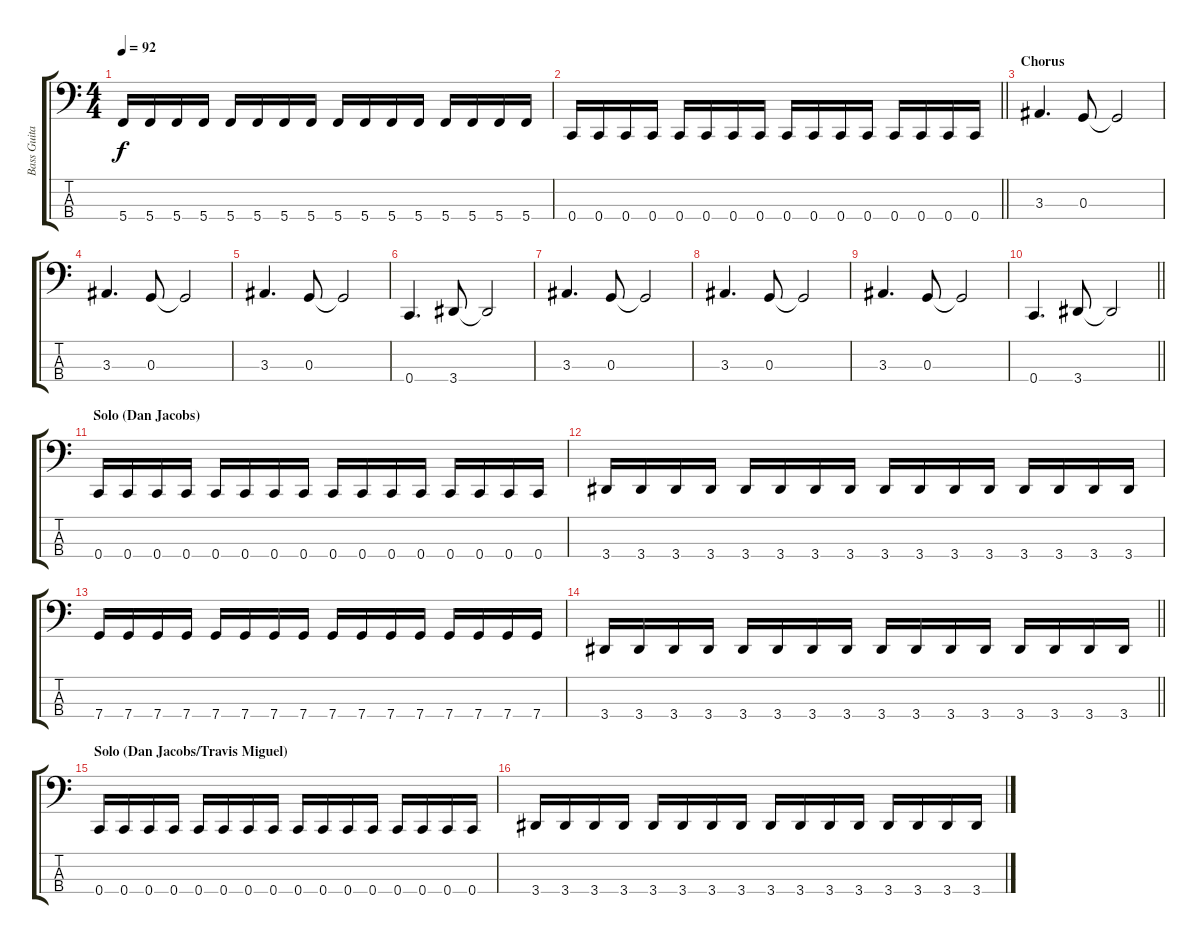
\track ("Bass Guitar (Marc McKnight)" "Bass Guita") {instrument electricbasspick}
\staff {score tabs}
\tuning (F2 C2 G1 C1) {hide}
\ts (4 4)
\tempo 92
\clef f4
\ks c
5.4.16{dy f} 5.4.16 5.4.16 5.4.16 5.4.16 5.4.16 5.4.16 5.4.16 5.4.16 5.4.16 5.4.16 5.4.16 5.4.16 5.4.16 5.4.16 5.4.16 |
\barLineRight lightlight
0.4.16 0.4.16 0.4.16 0.4.16 0.4.16 0.4.16 0.4.16 0.4.16 0.4.16 0.4.16 0.4.16 0.4.16 0.4.16 0.4.16 0.4.16 0.4.16 |
\section ("" "Chorus")
3.3.4{d} 0.3.8 0.3{t}.2 |
3.3.4{d} 0.3.8 0.3{t}.2 |
3.3.4{d} 0.3.8 0.3{t}.2 |
0.4.4{d} 3.4.8 3.4{t}.2 |
3.3.4{d} 0.3.8 0.3{t}.2 |
3.3.4{d} 0.3.8 0.3{t}.2 |
3.3.4{d} 0.3.8 0.3{t}.2 |
\barLineRight lightlight
0.4.4{d} 3.4.8 3.4{t}.2 |
\section ("" "Solo (Dan Jacobs)")
0.4.16 0.4.16 0.4.16 0.4.16 0.4.16 0.4.16 0.4.16 0.4.16 0.4.16 0.4.16 0.4.16 0.4.16 0.4.16 0.4.16 0.4.16 0.4.16 |
3.4.16 3.4.16 3.4.16 3.4.16 3.4.16 3.4.16 3.4.16 3.4.16 3.4.16 3.4.16 3.4.16 3.4.16 3.4.16 3.4.16 3.4.16 3.4.16 |
7.4.16 7.4.16 7.4.16 7.4.16 7.4.16 7.4.16 7.4.16 7.4.16 7.4.16 7.4.16 7.4.16 7.4.16 7.4.16 7.4.16 7.4.16 7.4.16 |
\barLineRight lightlight
3.4.16 3.4.16 3.4.16 3.4.16 3.4.16 3.4.16 3.4.16 3.4.16 3.4.16 3.4.16 3.4.16 3.4.16 3.4.16 3.4.16 3.4.16 3.4.16 |
\section ("" "Solo (Dan Jacobs/Travis Miguel)")
0.4.16 0.4.16 0.4.16 0.4.16 0.4.16 0.4.16 0.4.16 0.4.16 0.4.16 0.4.16 0.4.16 0.4.16 0.4.16 0.4.16 0.4.16 0.4.16 |
3.4.16 3.4.16 3.4.16 3.4.16 3.4.16 3.4.16 3.4.16 3.4.16 3.4.16 3.4.16 3.4.16 3.4.16 3.4.16 3.4.16 3.4.16 3.4.16
